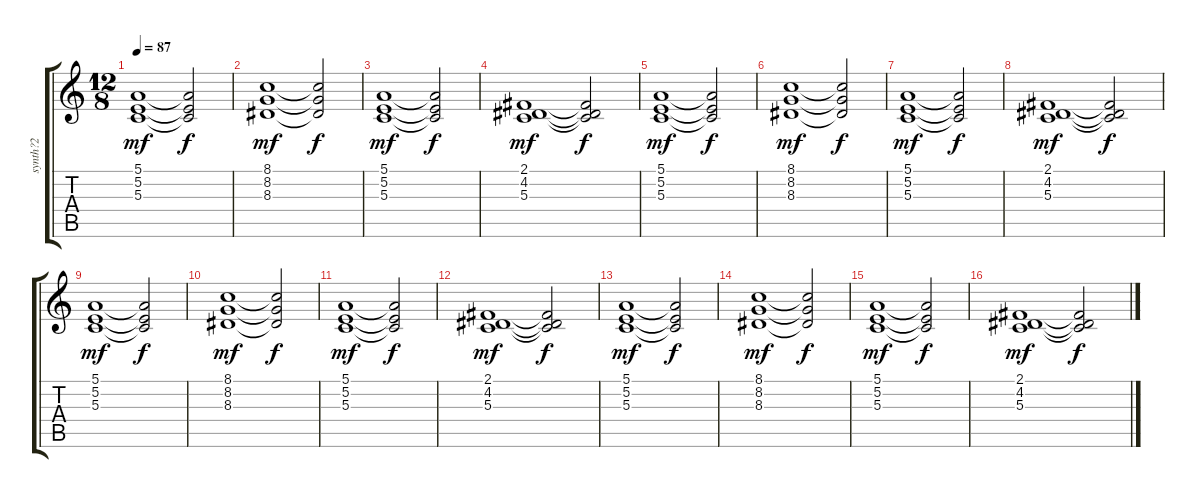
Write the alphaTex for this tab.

\track ("synth?2" "synth?2") {instrument pad7halo}
\staff {score tabs}
\tuning (E4 B3 G3 D3 A2 E2) {hide}
\ts (12 8)
\tempo 87
\clef g2
\ks c
(5.1 5.2 5.3).1{dy mf} (5.1{t} 5.2{t} 5.3{t}).2{dy f} |
(8.1 8.2 8.3).1{dy mf} (8.1{t} 8.2{t} 8.3{t}).2{dy f} |
(5.1 5.2 5.3).1{dy mf} (5.1{t} 5.2{t} 5.3{t}).2{dy f} |
(2.1 4.2 5.3).1{dy mf} (2.1{t} 4.2{t} 5.3{t}).2{dy f} |
(5.1 5.2 5.3).1{dy mf} (5.1{t} 5.2{t} 5.3{t}).2{dy f} |
(8.1 8.2 8.3).1{dy mf} (8.1{t} 8.2{t} 8.3{t}).2{dy f} |
(5.1 5.2 5.3).1{dy mf} (5.1{t} 5.2{t} 5.3{t}).2{dy f} |
(2.1 4.2 5.3).1{dy mf} (2.1{t} 4.2{t} 5.3{t}).2{dy f} |
(5.1 5.2 5.3).1{dy mf} (5.1{t} 5.2{t} 5.3{t}).2{dy f} |
(8.1 8.2 8.3).1{dy mf} (8.1{t} 8.2{t} 8.3{t}).2{dy f} |
(5.1 5.2 5.3).1{dy mf} (5.1{t} 5.2{t} 5.3{t}).2{dy f} |
(2.1 4.2 5.3).1{dy mf} (2.1{t} 4.2{t} 5.3{t}).2{dy f} |
(5.1 5.2 5.3).1{dy mf} (5.1{t} 5.2{t} 5.3{t}).2{dy f} |
(8.1 8.2 8.3).1{dy mf} (8.1{t} 8.2{t} 8.3{t}).2{dy f} |
(5.1 5.2 5.3).1{dy mf} (5.1{t} 5.2{t} 5.3{t}).2{dy f} |
(2.1 4.2 5.3).1{dy mf} (2.1{t} 4.2{t} 5.3{t}).2{dy f}
